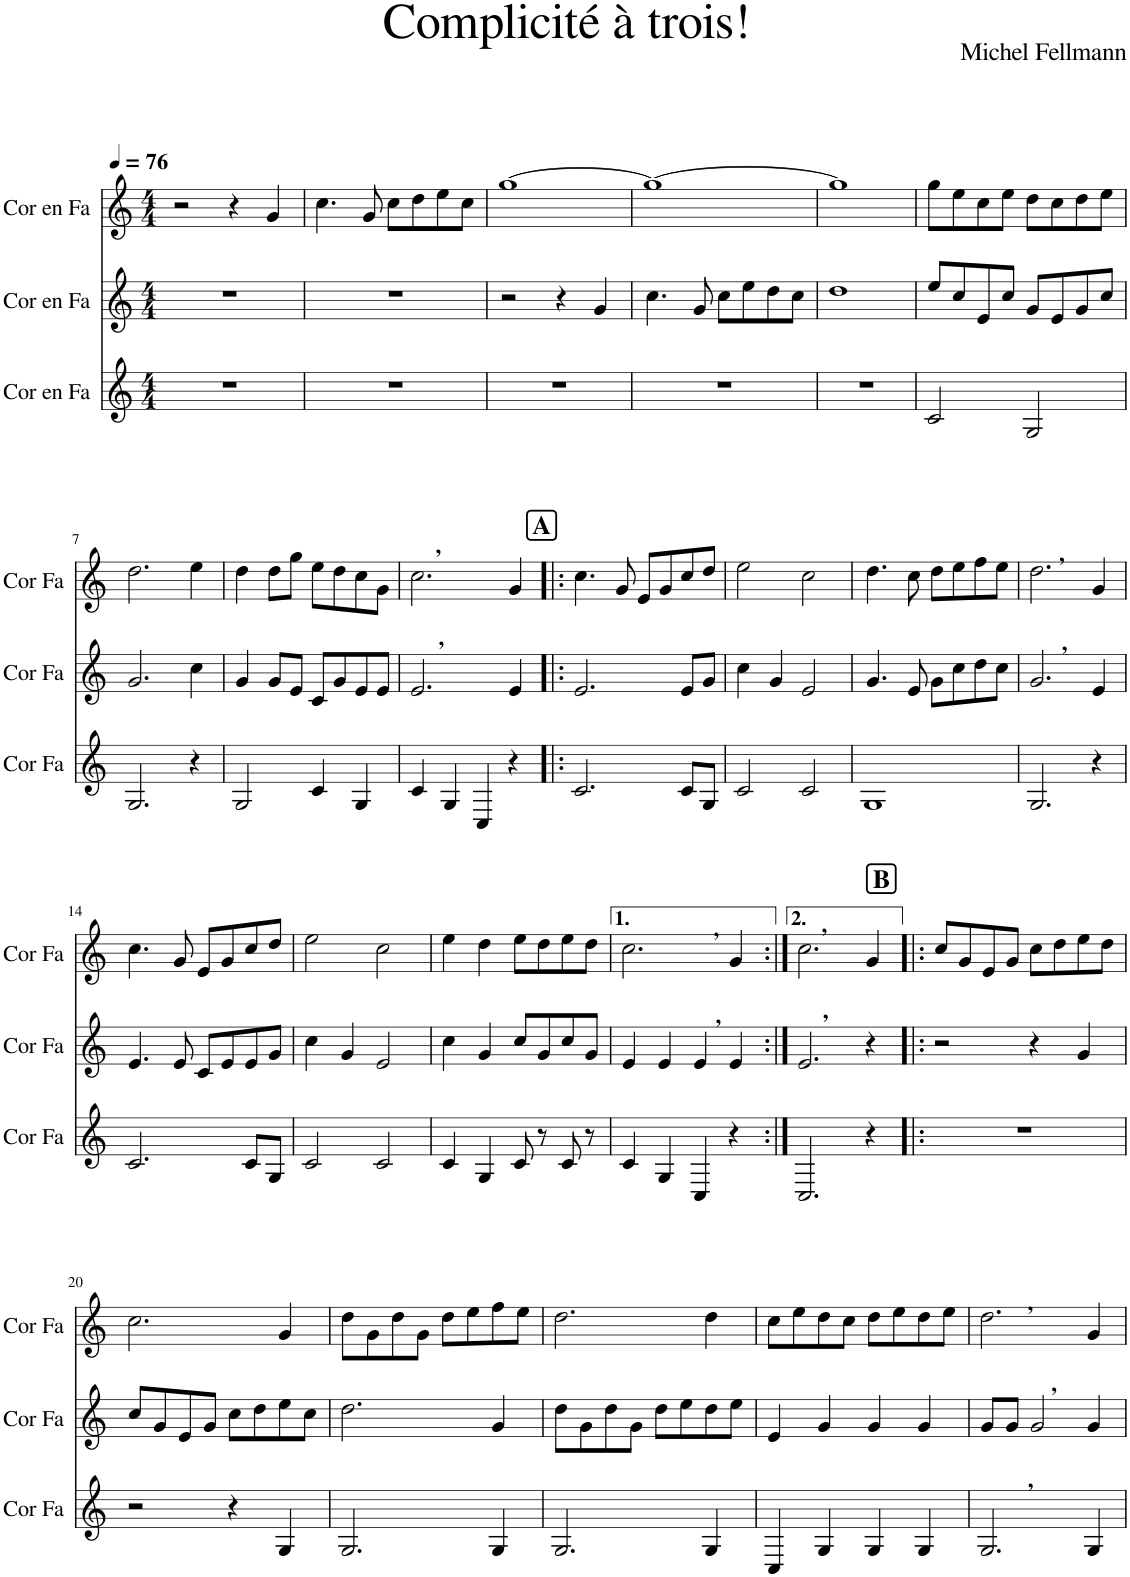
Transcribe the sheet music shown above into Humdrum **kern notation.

**kern	**kern	**kern
*part3	*part2	*part1
*staff3	*staff2	*staff1
*I"Cor en Fa	*I"Cor en Fa	*I"Cor en Fa
*I'Cor Fa	*I'Cor Fa	*I'Cor Fa
*clefG2	*clefG2	*clefG2
*Trd4c7	*Trd4c7	*Trd4c7
*k[]	*k[]	*k[]
*M4/4	*M4/4	*M4/4
*MM76	*MM76	*MM76
=1	=1	=1
1r	1r	2r
.	.	4r
.	.	4g/
=2	=2	=2
1r	1r	4.cc\
.	.	8g/
.	.	8cc\L
.	.	8dd\
.	.	8ee\
.	.	8cc\J
=3	=3	=3
1r	2r	[1gg
.	4r	.
.	4g/	.
=4	=4	=4
1r	4.cc\	1gg_
.	8g/	.
.	8cc\L	.
.	8ee\	.
.	8dd\	.
.	8cc\J	.
=5	=5	=5
1r	1dd	1gg]
=6	=6	=6
2c/	8ee/L	8gg\L
.	8cc/	8ee\
.	8e/	8cc\
.	8cc/J	8ee\J
2G/	8g/L	8dd\L
.	8e/	8cc\
.	8g/	8dd\
.	8cc/J	8ee\J
!!LO:LB:g=z
=7	=7	=7
2.G/	2.g/	2.dd\
4r	4cc\	4ee\
=8	=8	=8
2G/	4g/	4dd\
.	8g/L	8dd\L
.	8e/J	8gg\J
4c/	8c/L	8ee\L
.	8g/	8dd\
4G/	8e/	8cc\
.	8e/J	8g\J
=9	=9	=9
!	!	!LO:TX:a:B:t=,
!	!LO:TX:a:B:t=,	!
4c/	2.e/	2.cc\
4G/	.	.
4C/	.	.
4r	4e/	4g/
!!LO:REH:place=s1:a:B:cj:fs=14:t=A
=10!|:	=10!|:	=10!|:
2.c/	2.e/	4.cc\
.	.	8g/
.	.	8e/L
.	.	8g/
8c/L	8e/L	8cc/
8G/J	8g/J	8dd/J
=11	=11	=11
2c/	4cc\	2ee\
.	4g/	.
2c/	2e/	2cc\
=12	=12	=12
1G	4.g/	4.dd\
.	8e/	8cc\
.	8g\L	8dd\L
.	8cc\	8ee\
.	8dd\	8ff\
.	8cc\J	8ee\J
=13	=13	=13
!	!	!LO:TX:a:B:t=,
!	!LO:TX:a:B:t=,	!
2.G/	2.g/	2.dd\
4r	4e/	4g/
!!LO:LB:g=z
=14	=14	=14
2.c/	4.e/	4.cc\
.	8e/	8g/
.	8c/L	8e/L
.	8e/	8g/
8c/L	8e/	8cc/
8G/J	8g/J	8dd/J
=15	=15	=15
2c/	4cc\	2ee\
.	4g/	.
2c/	2e/	2cc\
=16	=16	=16
4c/	4cc\	4ee\
4G/	4g/	4dd\
8c/	8cc/L	8ee\L
8r	8g/	8dd\
8c/	8cc/	8ee\
8r	8g/J	8dd\J
=17	=17	=17
!	!	!LO:TX:a:B:t=,
!	!LO:TX:a:B:t=,	!
4c/	4e/	2.cc\
4G/	4e/	.
4C/	4e/	.
4r	4e/	4g/
=18:|!	=18:|!	=18:|!
!	!	!LO:TX:a:B:t=,
!	!LO:TX:a:B:t=,	!
2.C/	2.e/	2.cc\
4r	4r	4g/
!!LO:REH:place=s1:a:B:cj:fs=14:t=B
=19!|:	=19!|:	=19!|:
1r	2r	8cc/L
.	.	8g/
.	.	8e/
.	.	8g/J
.	4r	8cc\L
.	.	8dd\
.	4g/	8ee\
.	.	8dd\J
!!LO:LB:g=z
=20	=20	=20
2r	8cc/L	2.cc\
.	8g/	.
.	8e/	.
.	8g/J	.
4r	8cc\L	.
.	8dd\	.
4G/	8ee\	4g/
.	8cc\J	.
=21	=21	=21
2.G/	2.dd\	8dd\L
.	.	8g\
.	.	8dd\
.	.	8g\J
.	.	8dd\L
.	.	8ee\
4G/	4g/	8ff\
.	.	8ee\J
=22	=22	=22
2.G/	8dd\L	2.dd\
.	8g\	.
.	8dd\	.
.	8g\J	.
.	8dd\L	.
.	8ee\	.
4G/	8dd\	4dd\
.	8ee\J	.
=23	=23	=23
4C/	4e/	8cc\L
.	.	8ee\
4G/	4g/	8dd\
.	.	8cc\J
4G/	4g/	8dd\L
.	.	8ee\
4G/	4g/	8dd\
.	.	8ee\J
=24	=24	=24
!	!	!LO:TX:a:B:t=,
!LO:TX:a:B:t=,	!	!
2.G/	8g/L	2.dd\
.	8g/J	.
!	!LO:TX:a:B:t=,	!
.	2g/	.
4G/	4g/	4g/
=	=	=
*-	*-	*-
